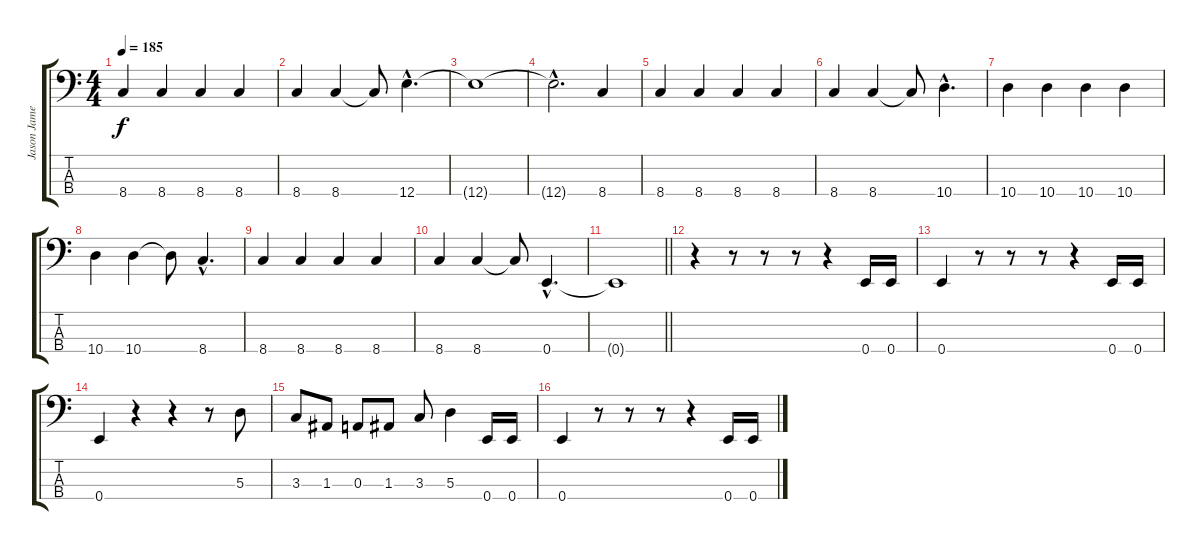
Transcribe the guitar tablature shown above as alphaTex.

\track ("Jason James" "Jason Jame") {instrument electricbassfinger}
\staff {score tabs}
\tuning (G2 D2 A1 E1) {hide}
\ts (4 4)
\tempo 185
\clef f4
\ks c
8.4.4{dy f} 8.4.4 8.4.4 8.4.4 |
8.4.4 8.4.4 8.4{t}.8 12.4{hac}.4{d} |
12.4{t}.1 |
12.4{hac t}.2{d} 8.4.4 |
8.4.4 8.4.4 8.4.4 8.4.4 |
8.4.4 8.4.4 8.4{t}.8 10.4{hac}.4{d} |
10.4.4 10.4.4 10.4.4 10.4.4 |
10.4.4 10.4.4 10.4{t}.8 8.4{hac}.4{d} |
8.4.4 8.4.4 8.4.4 8.4.4 |
8.4.4 8.4.4 8.4{t}.8 0.4{hac}.4{d} |
\barLineRight lightlight
0.4{t}.1 |
r.4 r.8 r.8 r.8 r.4 0.4.16 0.4.16 |
0.4.4 r.8 r.8 r.8 r.4 0.4.16 0.4.16 |
0.4.4 r.4 r.4 r.8 5.3.8 |
3.3.8 1.3.8 0.3.8 1.3.8 3.3.8 5.3.4 0.4.16 0.4.16 |
0.4.4 r.8 r.8 r.8 r.4 0.4.16 0.4.16
